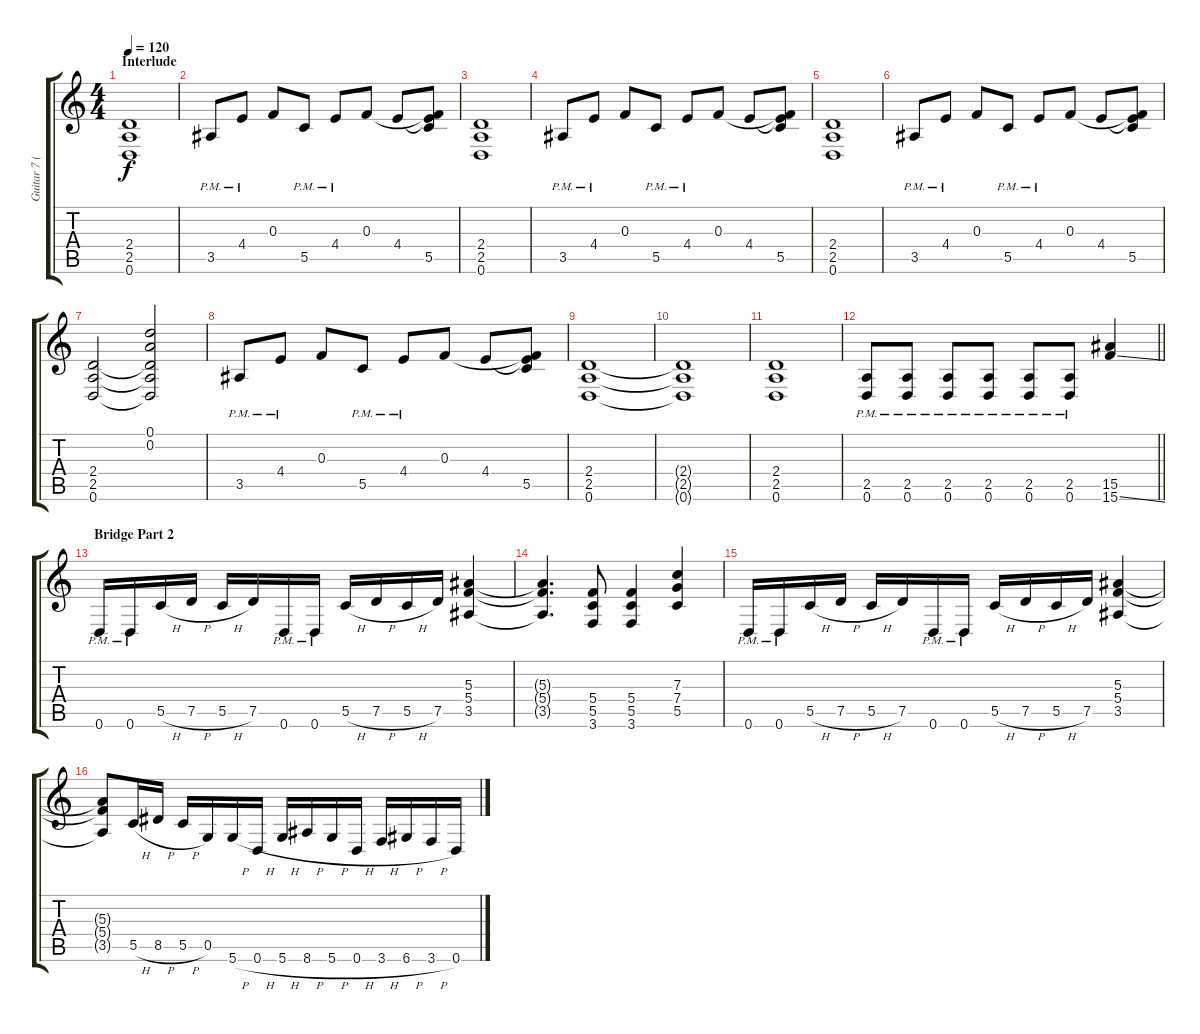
\track ("Guitar 7 (Rhythm Right)" "Guitar 7 (") {instrument distortionguitar}
\staff {score tabs}
\tuning (D4 A3 F3 C3 G2 D2) {hide}
\ts (4 4)
\section ("" "Interlude")
\tempo 120
\clef g2
\ks c
(2.4 2.5 0.6).1{dy f} |
3.5{pm}.8 4.4{pm}.8 0.3.8 5.5{pm}.8 4.4{pm}.8 0.3.8 4.4.8 (0.3{t} 4.4{t} 5.5).8 |
(2.4 2.5 0.6).1 |
3.5{pm}.8 4.4{pm}.8 0.3.8 5.5{pm}.8 4.4{pm}.8 0.3.8 4.4.8 (0.3{t} 4.4{t} 5.5).8 |
(2.4 2.5 0.6).1 |
3.5{pm}.8 4.4{pm}.8 0.3.8 5.5{pm}.8 4.4{pm}.8 0.3.8 4.4.8 (0.3{t} 4.4{t} 5.5).8 |
(2.4 2.5 0.6).2 (0.1 0.2 2.4{t} 2.5{t} 0.6{t}).2 |
3.5{pm}.8 4.4{pm}.8 0.3.8 5.5{pm}.8 4.4{pm}.8 0.3.8 4.4.8 (0.3{t} 4.4{t} 5.5).8 |
(2.4 2.5 0.6).1 |
(2.4{t} 2.5{t} 0.6{t}).1 |
(2.4 2.5 0.6).1 |
\barLineRight lightlight
(2.5{pm} 0.6{pm}).8 (2.5{pm} 0.6{pm}).8 (2.5{pm} 0.6{pm}).8 (2.5{pm} 0.6{pm}).8 (2.5{pm} 0.6{pm}).8 (2.5{pm} 0.6{pm}).8 (15.5 15.6{ss}).4 |
\section ("" "Bridge Part 2")
0.6{pm}.16 0.6{pm}.16 5.5{h}.16 7.5{h}.16 5.5{h}.16 7.5.16 0.6{pm}.16 0.6{pm}.16 5.5{h}.16 7.5{h}.16 5.5{h}.16 7.5.16 (5.3 5.4 3.5).4 |
(5.3{t} 5.4{t} 3.5{t}).4{d} (5.4 5.5 3.6).8 (5.4 5.5 3.6).4 (7.3 7.4 5.5).4 |
0.6{pm}.16 0.6{pm}.16 5.5{h}.16 7.5{h}.16 5.5{h}.16 7.5.16 0.6{pm}.16 0.6{pm}.16 5.5{h}.16 7.5{h}.16 5.5{h}.16 7.5.16 (5.3 5.4 3.5).4 |
(5.3{t} 5.4{t} 3.5{t}).8 5.5{h}.16 8.5{h}.16 5.5{h}.16 0.5.16 5.6{h}.16 0.6{h}.16 5.6{h}.16 8.6{h}.16 5.6{h}.16 0.6{h}.16 3.6{h}.16 6.6{h}.16 3.6{h}.16 0.6.16
